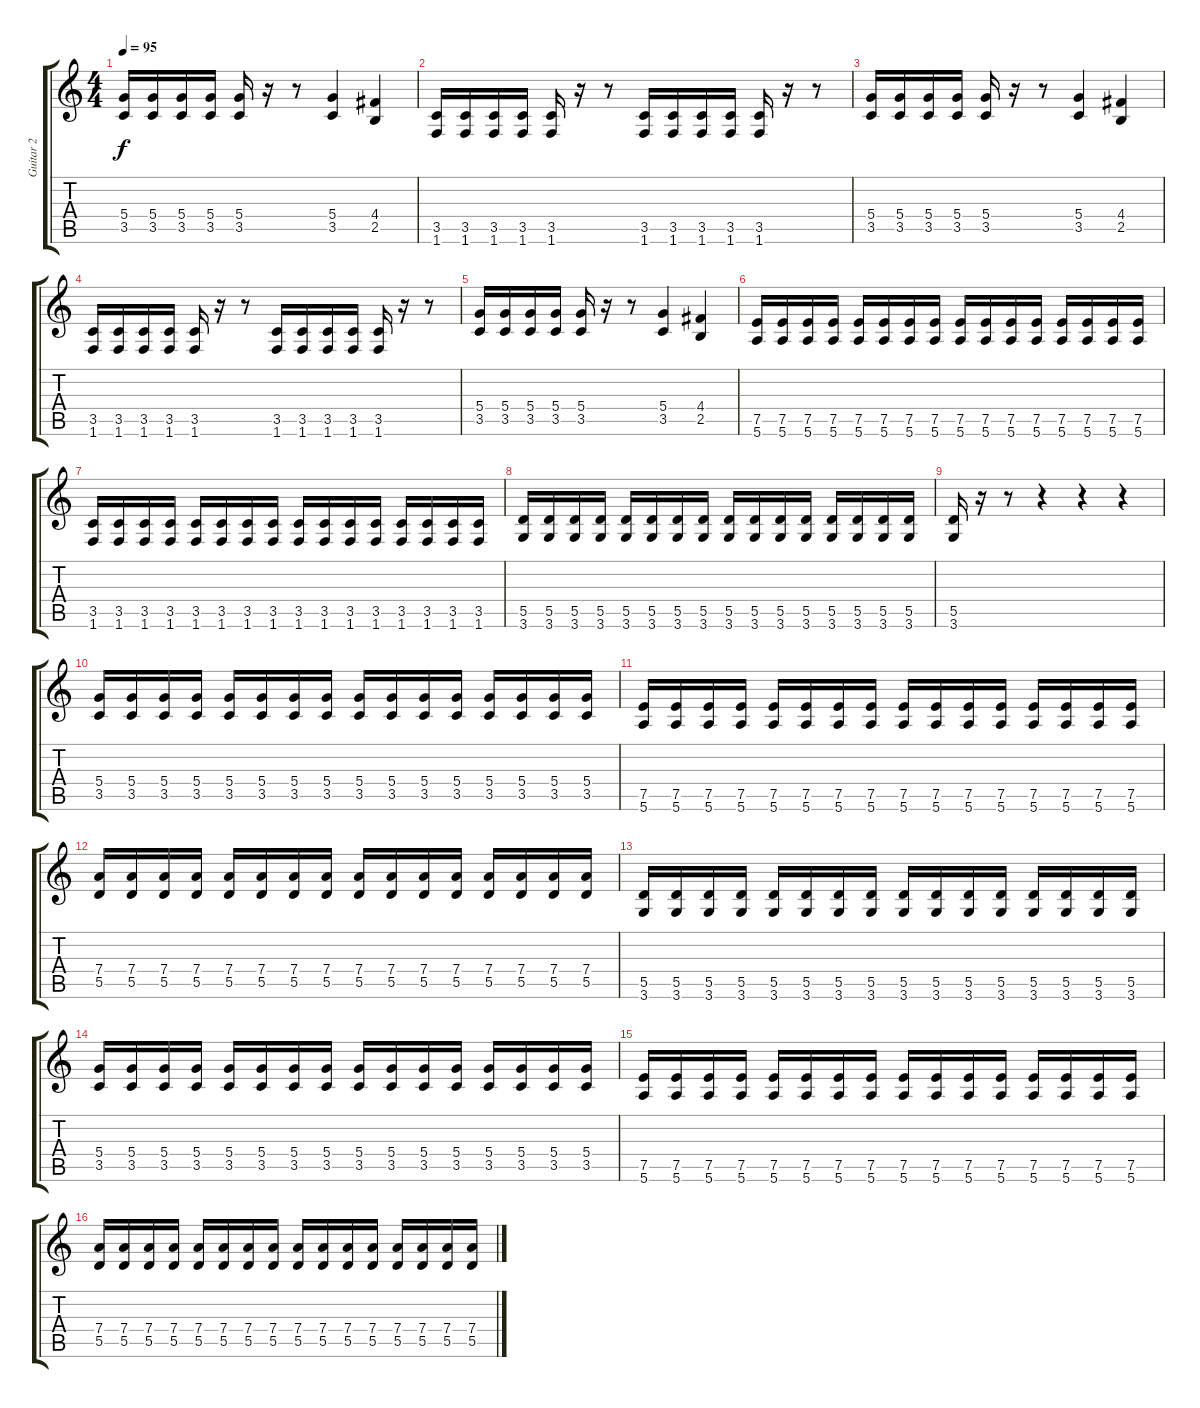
\track ("Guitar 2" "Guitar 2") {instrument overdrivenguitar}
\staff {score tabs}
\tuning (E4 B3 G3 D3 A2 E2) {hide}
\ts (4 4)
\tempo 95
\clef g2
\ks c
(5.4 3.5).16{dy f} (5.4 3.5).16 (5.4 3.5).16 (5.4 3.5).16 (5.4 3.5).16 r.16 r.8 (5.4 3.5).4 (4.4 2.5).4 |
(3.5 1.6).16 (3.5 1.6).16 (3.5 1.6).16 (3.5 1.6).16 (3.5 1.6).16 r.16 r.8 (3.5 1.6).16 (3.5 1.6).16 (3.5 1.6).16 (3.5 1.6).16 (3.5 1.6).16 r.16 r.8 |
(5.4 3.5).16 (5.4 3.5).16 (5.4 3.5).16 (5.4 3.5).16 (5.4 3.5).16 r.16 r.8 (5.4 3.5).4 (4.4 2.5).4 |
(3.5 1.6).16 (3.5 1.6).16 (3.5 1.6).16 (3.5 1.6).16 (3.5 1.6).16 r.16 r.8 (3.5 1.6).16 (3.5 1.6).16 (3.5 1.6).16 (3.5 1.6).16 (3.5 1.6).16 r.16 r.8 |
(5.4 3.5).16 (5.4 3.5).16 (5.4 3.5).16 (5.4 3.5).16 (5.4 3.5).16 r.16 r.8 (5.4 3.5).4 (4.4 2.5).4 |
(7.5 5.6).16 (7.5 5.6).16 (7.5 5.6).16 (7.5 5.6).16 (7.5 5.6).16 (7.5 5.6).16 (7.5 5.6).16 (7.5 5.6).16 (7.5 5.6).16 (7.5 5.6).16 (7.5 5.6).16 (7.5 5.6).16 (7.5 5.6).16 (7.5 5.6).16 (7.5 5.6).16 (7.5 5.6).16 |
(3.5 1.6).16 (3.5 1.6).16 (3.5 1.6).16 (3.5 1.6).16 (3.5 1.6).16 (3.5 1.6).16 (3.5 1.6).16 (3.5 1.6).16 (3.5 1.6).16 (3.5 1.6).16 (3.5 1.6).16 (3.5 1.6).16 (3.5 1.6).16 (3.5 1.6).16 (3.5 1.6).16 (3.5 1.6).16 |
(5.5 3.6).16 (5.5 3.6).16 (5.5 3.6).16 (5.5 3.6).16 (5.5 3.6).16 (5.5 3.6).16 (5.5 3.6).16 (5.5 3.6).16 (5.5 3.6).16 (5.5 3.6).16 (5.5 3.6).16 (5.5 3.6).16 (5.5 3.6).16 (5.5 3.6).16 (5.5 3.6).16 (5.5 3.6).16 |
(5.5 3.6).16 r.16 r.8 r.4 r.4 r.4 |
(5.4 3.5).16 (5.4 3.5).16 (5.4 3.5).16 (5.4 3.5).16 (5.4 3.5).16 (5.4 3.5).16 (5.4 3.5).16 (5.4 3.5).16 (5.4 3.5).16 (5.4 3.5).16 (5.4 3.5).16 (5.4 3.5).16 (5.4 3.5).16 (5.4 3.5).16 (5.4 3.5).16 (5.4 3.5).16 |
(7.5 5.6).16 (7.5 5.6).16 (7.5 5.6).16 (7.5 5.6).16 (7.5 5.6).16 (7.5 5.6).16 (7.5 5.6).16 (7.5 5.6).16 (7.5 5.6).16 (7.5 5.6).16 (7.5 5.6).16 (7.5 5.6).16 (7.5 5.6).16 (7.5 5.6).16 (7.5 5.6).16 (7.5 5.6).16 |
(7.4 5.5).16 (7.4 5.5).16 (7.4 5.5).16 (7.4 5.5).16 (7.4 5.5).16 (7.4 5.5).16 (7.4 5.5).16 (7.4 5.5).16 (7.4 5.5).16 (7.4 5.5).16 (7.4 5.5).16 (7.4 5.5).16 (7.4 5.5).16 (7.4 5.5).16 (7.4 5.5).16 (7.4 5.5).16 |
(5.5 3.6).16 (5.5 3.6).16 (5.5 3.6).16 (5.5 3.6).16 (5.5 3.6).16 (5.5 3.6).16 (5.5 3.6).16 (5.5 3.6).16 (5.5 3.6).16 (5.5 3.6).16 (5.5 3.6).16 (5.5 3.6).16 (5.5 3.6).16 (5.5 3.6).16 (5.5 3.6).16 (5.5 3.6).16 |
(5.4 3.5).16 (5.4 3.5).16 (5.4 3.5).16 (5.4 3.5).16 (5.4 3.5).16 (5.4 3.5).16 (5.4 3.5).16 (5.4 3.5).16 (5.4 3.5).16 (5.4 3.5).16 (5.4 3.5).16 (5.4 3.5).16 (5.4 3.5).16 (5.4 3.5).16 (5.4 3.5).16 (5.4 3.5).16 |
(7.5 5.6).16 (7.5 5.6).16 (7.5 5.6).16 (7.5 5.6).16 (7.5 5.6).16 (7.5 5.6).16 (7.5 5.6).16 (7.5 5.6).16 (7.5 5.6).16 (7.5 5.6).16 (7.5 5.6).16 (7.5 5.6).16 (7.5 5.6).16 (7.5 5.6).16 (7.5 5.6).16 (7.5 5.6).16 |
(7.4 5.5).16 (7.4 5.5).16 (7.4 5.5).16 (7.4 5.5).16 (7.4 5.5).16 (7.4 5.5).16 (7.4 5.5).16 (7.4 5.5).16 (7.4 5.5).16 (7.4 5.5).16 (7.4 5.5).16 (7.4 5.5).16 (7.4 5.5).16 (7.4 5.5).16 (7.4 5.5).16 (7.4 5.5).16
